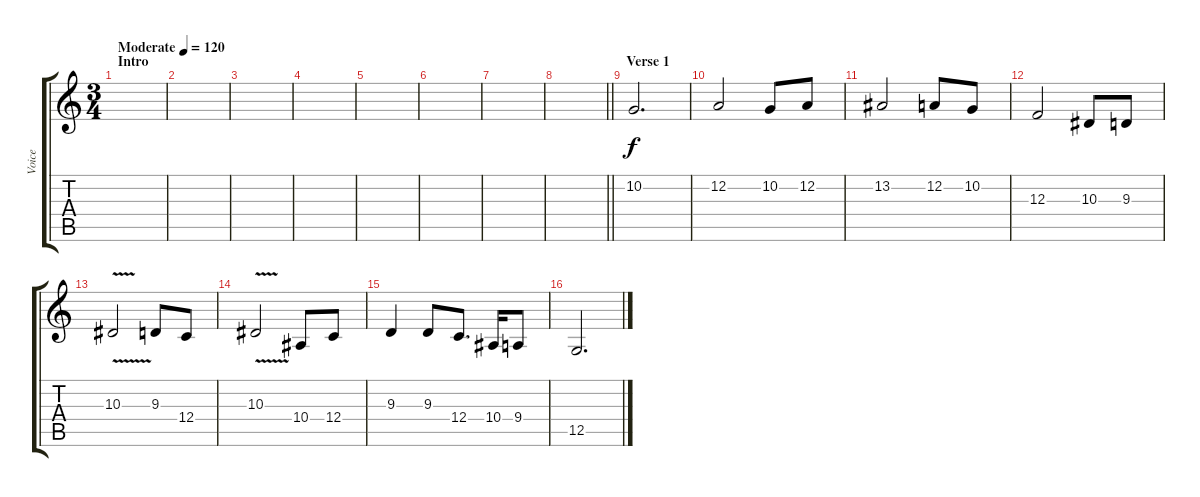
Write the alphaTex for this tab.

\track ("Voice" "Voice") {instrument synthvoice}
\staff {score tabs}
\tuning (D4 A3 F3 C3 G2 D2) {hide}
\ts (3 4)
\section ("" "Intro")
\tempo (120 "Moderate")
\tempo 75
\tempo (120 "Moderate")
\clef g2
\ks c
|
|
|
|
|
|
|
\barLineRight lightlight
|
\section ("" "Verse 1")
10.2.2{d} |
12.2.2 10.2.8 12.2.8 |
13.2.2 12.2.8 10.2.8 |
12.3.2 10.3.8 9.3.8 |
10.3{v}.2 9.3.8 12.4.8 |
10.3{v}.2 10.4.8 12.4.8 |
9.3.4 9.3.8 12.4.8{d} 10.4.16 9.4.8 |
12.5.2{d}
